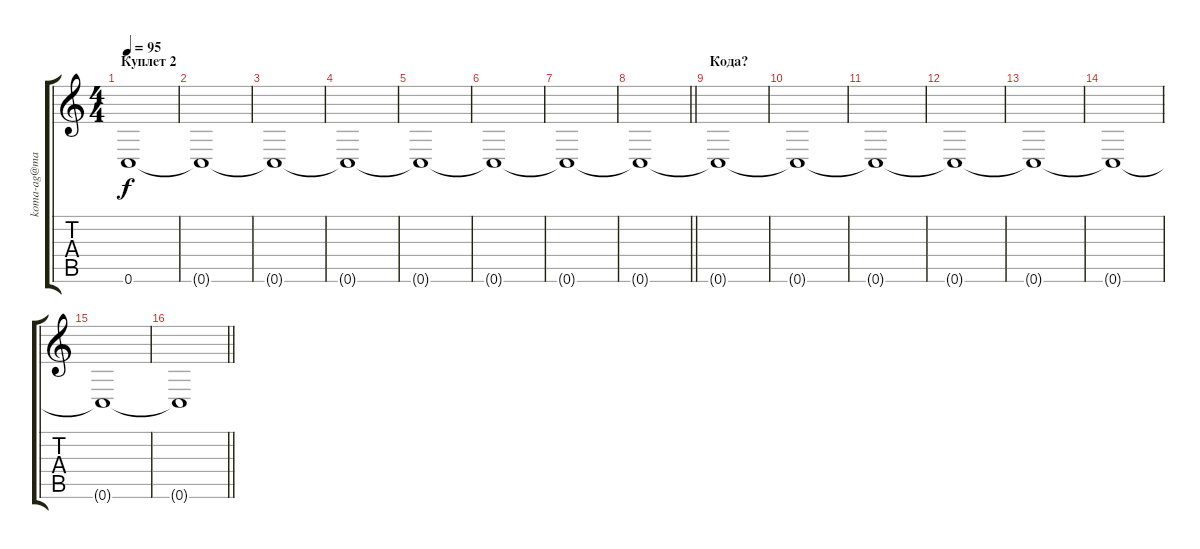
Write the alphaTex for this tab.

\track ("" "koma-ag@ma") {instrument acousticguitarsteel}
\staff {score tabs}
\tuning (D4 A3 F3 C3 G2 C2) {hide}
\ts (4 4)
\section ("" "Куплет 2")
\tempo 95
\clef g2
\ks c
0.6{t}.1{dy f} |
0.6{t}.1 |
0.6{t}.1 |
0.6{t}.1 |
0.6{t}.1 |
0.6{t}.1 |
0.6{t}.1 |
\barLineRight lightlight
0.6{t}.1 |
\section ("" "Кода?")
0.6{t}.1 |
0.6{t}.1 |
0.6{t}.1 |
0.6{t}.1 |
0.6{t}.1 |
0.6{t}.1 |
0.6{t}.1 |
\barLineRight lightlight
0.6{t}.1
